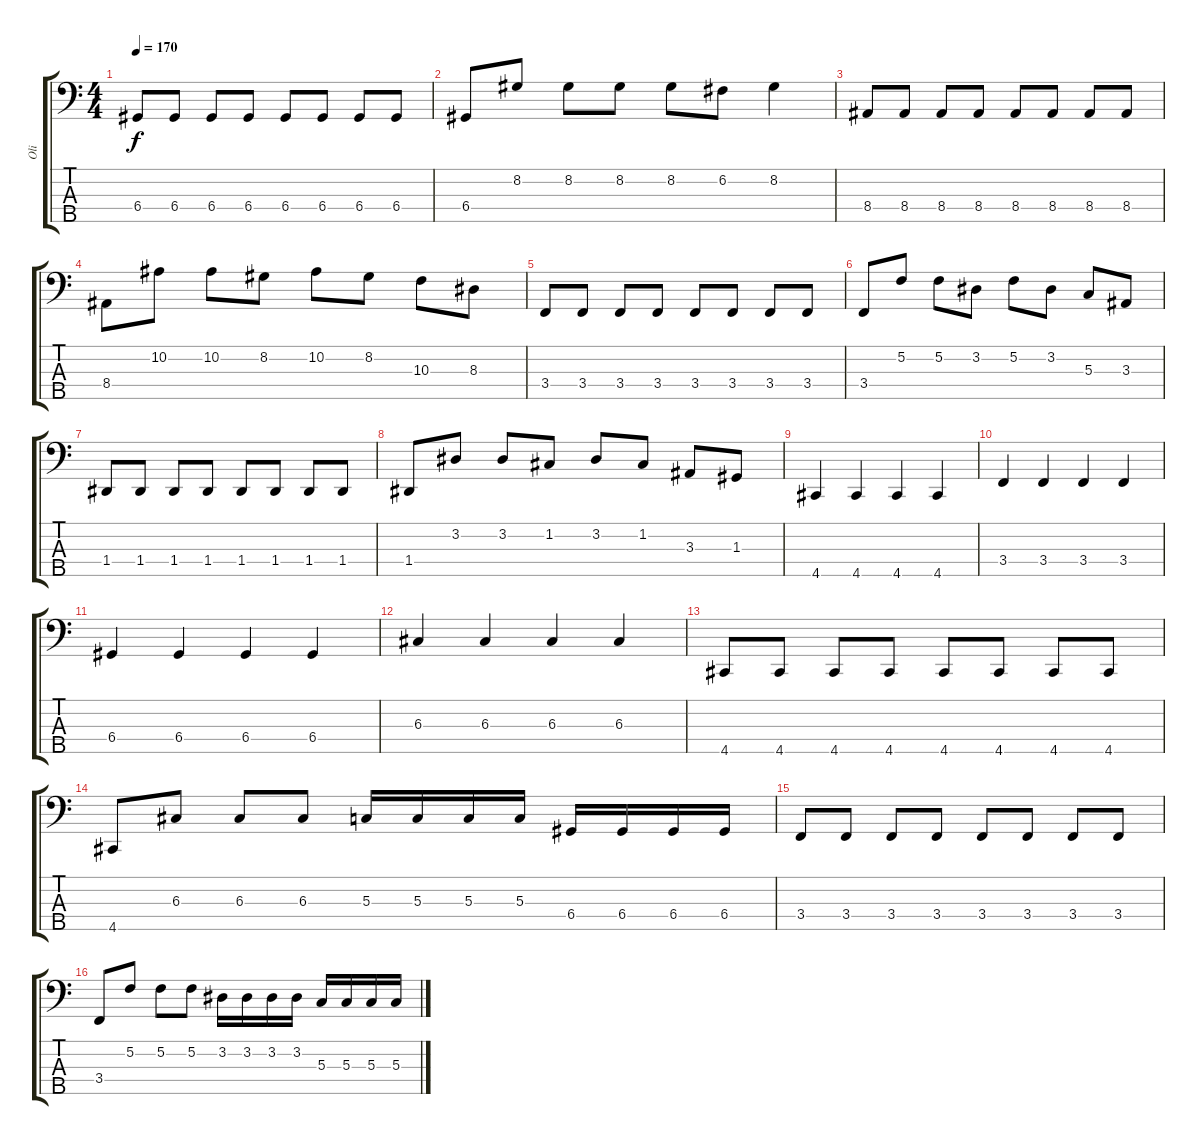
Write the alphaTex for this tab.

\track ("Oli" "Oli") {instrument electricbasspick}
\staff {score tabs}
\tuning (F2 C2 G1 D1 A0) {hide}
\ts (4 4)
\tempo 170
\clef f4
\ks c
6.4.8{dy f} 6.4.8 6.4.8 6.4.8 6.4.8 6.4.8 6.4.8 6.4.8 |
6.4.8 8.2.8 8.2.8 8.2.8 8.2.8 6.2.8 8.2.4 |
8.4.8 8.4.8 8.4.8 8.4.8 8.4.8 8.4.8 8.4.8 8.4.8 |
8.4.8 10.2.8 10.2.8 8.2.8 10.2.8 8.2.8 10.3.8 8.3.8 |
3.4.8 3.4.8 3.4.8 3.4.8 3.4.8 3.4.8 3.4.8 3.4.8 |
3.4.8 5.2.8 5.2.8 3.2.8 5.2.8 3.2.8 5.3.8 3.3.8 |
1.4.8 1.4.8 1.4.8 1.4.8 1.4.8 1.4.8 1.4.8 1.4.8 |
1.4.8 3.2.8 3.2.8 1.2.8 3.2.8 1.2.8 3.3.8 1.3.8 |
4.5.4 4.5.4 4.5.4 4.5.4 |
3.4.4 3.4.4 3.4.4 3.4.4 |
6.4.4 6.4.4 6.4.4 6.4.4 |
6.3.4 6.3.4 6.3.4 6.3.4 |
4.5.8 4.5.8 4.5.8 4.5.8 4.5.8 4.5.8 4.5.8 4.5.8 |
4.5.8 6.3.8 6.3.8 6.3.8 5.3.16 5.3.16 5.3.16 5.3.16 6.4.16 6.4.16 6.4.16 6.4.16 |
3.4.8 3.4.8 3.4.8 3.4.8 3.4.8 3.4.8 3.4.8 3.4.8 |
3.4.8 5.2.8 5.2.8 5.2.8 3.2.16 3.2.16 3.2.16 3.2.16 5.3.16 5.3.16 5.3.16 5.3.16
